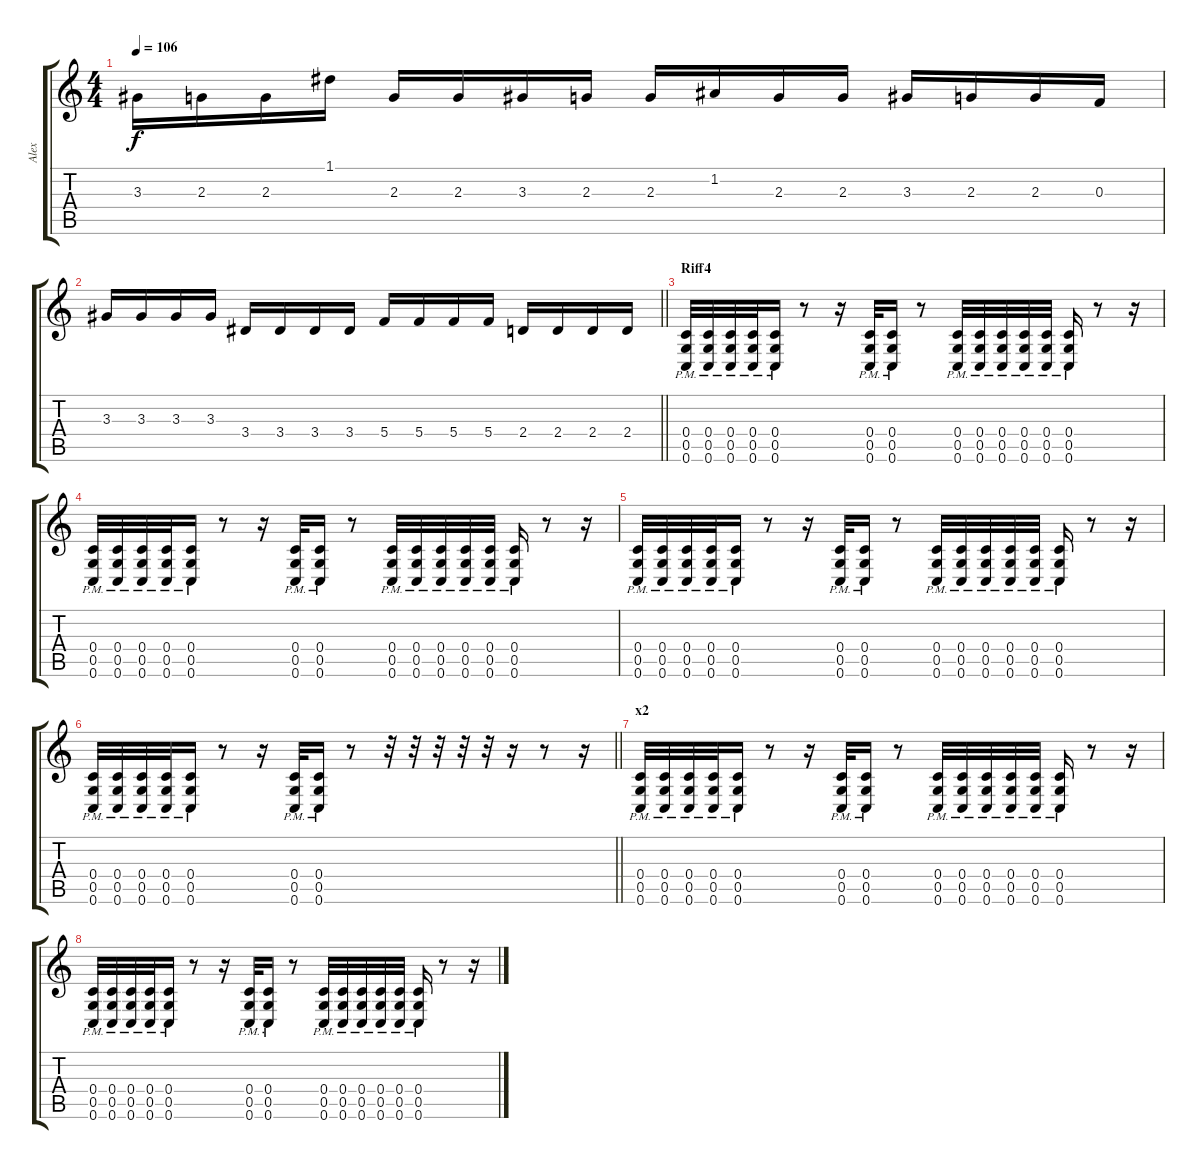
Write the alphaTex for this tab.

\track ("Alex" "Alex") {instrument distortionguitar}
\staff {score tabs}
\tuning (D4 A3 F3 C3 G2 C2) {hide}
\ts (4 4)
\tempo 106
\clef g2
\ks c
3.3.16{dy f} 2.3.16 2.3.16 1.1.16 2.3.16 2.3.16 3.3.16 2.3.16 2.3.16 1.2.16 2.3.16 2.3.16 3.3.16 2.3.16 2.3.16 0.3.16 |
\barLineRight lightlight
3.3.16 3.3.16 3.3.16 3.3.16 3.4.16 3.4.16 3.4.16 3.4.16 5.4.16 5.4.16 5.4.16 5.4.16 2.4.16 2.4.16 2.4.16 2.4.16 |
\section ("" "Riff4")
(0.4{pm} 0.5 0.6).32 (0.4{pm} 0.5 0.6).32 (0.4{pm} 0.5 0.6).32 (0.4{pm} 0.5 0.6).32 (0.4{pm} 0.5 0.6).16 r.8 r.16 (0.4{pm} 0.5 0.6).32 (0.4{pm} 0.5 0.6).16 r.8 (0.4{pm} 0.5 0.6).32 (0.4{pm} 0.5 0.6).32 (0.4{pm} 0.5 0.6).32 (0.4{pm} 0.5 0.6).32 (0.4{pm} 0.5 0.6).32 (0.4{pm} 0.5 0.6).16 r.8 r.16 |
(0.4{pm} 0.5 0.6).32 (0.4{pm} 0.5 0.6).32 (0.4{pm} 0.5 0.6).32 (0.4{pm} 0.5 0.6).32 (0.4{pm} 0.5 0.6).16 r.8 r.16 (0.4{pm} 0.5 0.6).32 (0.4{pm} 0.5 0.6).16 r.8 (0.4{pm} 0.5 0.6).32 (0.4{pm} 0.5 0.6).32 (0.4{pm} 0.5 0.6).32 (0.4{pm} 0.5 0.6).32 (0.4{pm} 0.5 0.6).32 (0.4{pm} 0.5 0.6).16 r.8 r.16 |
(0.4{pm} 0.5 0.6).32 (0.4{pm} 0.5 0.6).32 (0.4{pm} 0.5 0.6).32 (0.4{pm} 0.5 0.6).32 (0.4{pm} 0.5 0.6).16 r.8 r.16 (0.4{pm} 0.5 0.6).32 (0.4{pm} 0.5 0.6).16 r.8 (0.4{pm} 0.5 0.6).32 (0.4{pm} 0.5 0.6).32 (0.4{pm} 0.5 0.6).32 (0.4{pm} 0.5 0.6).32 (0.4{pm} 0.5 0.6).32 (0.4{pm} 0.5 0.6).16 r.8 r.16 |
\barLineRight lightlight
(0.4{pm} 0.5 0.6).32 (0.4{pm} 0.5 0.6).32 (0.4{pm} 0.5 0.6).32 (0.4{pm} 0.5 0.6).32 (0.4{pm} 0.5 0.6).16 r.8 r.16 (0.4{pm} 0.5 0.6).32 (0.4{pm} 0.5 0.6).16 r.8 r.32 r.32 r.32 r.32 r.32 r.16 r.8 r.16 |
\section ("" "x2")
(0.4{pm} 0.5 0.6).32 (0.4{pm} 0.5 0.6).32 (0.4{pm} 0.5 0.6).32 (0.4{pm} 0.5 0.6).32 (0.4{pm} 0.5 0.6).16 r.8 r.16 (0.4{pm} 0.5 0.6).32 (0.4{pm} 0.5 0.6).16 r.8 (0.4{pm} 0.5 0.6).32 (0.4{pm} 0.5 0.6).32 (0.4{pm} 0.5 0.6).32 (0.4{pm} 0.5 0.6).32 (0.4{pm} 0.5 0.6).32 (0.4{pm} 0.5 0.6).16 r.8 r.16 |
(0.4{pm} 0.5 0.6).32 (0.4{pm} 0.5 0.6).32 (0.4{pm} 0.5 0.6).32 (0.4{pm} 0.5 0.6).32 (0.4{pm} 0.5 0.6).16 r.8 r.16 (0.4{pm} 0.5 0.6).32 (0.4{pm} 0.5 0.6).16 r.8 (0.4{pm} 0.5 0.6).32 (0.4{pm} 0.5 0.6).32 (0.4{pm} 0.5 0.6).32 (0.4{pm} 0.5 0.6).32 (0.4{pm} 0.5 0.6).32 (0.4{pm} 0.5 0.6).16 r.8 r.16
